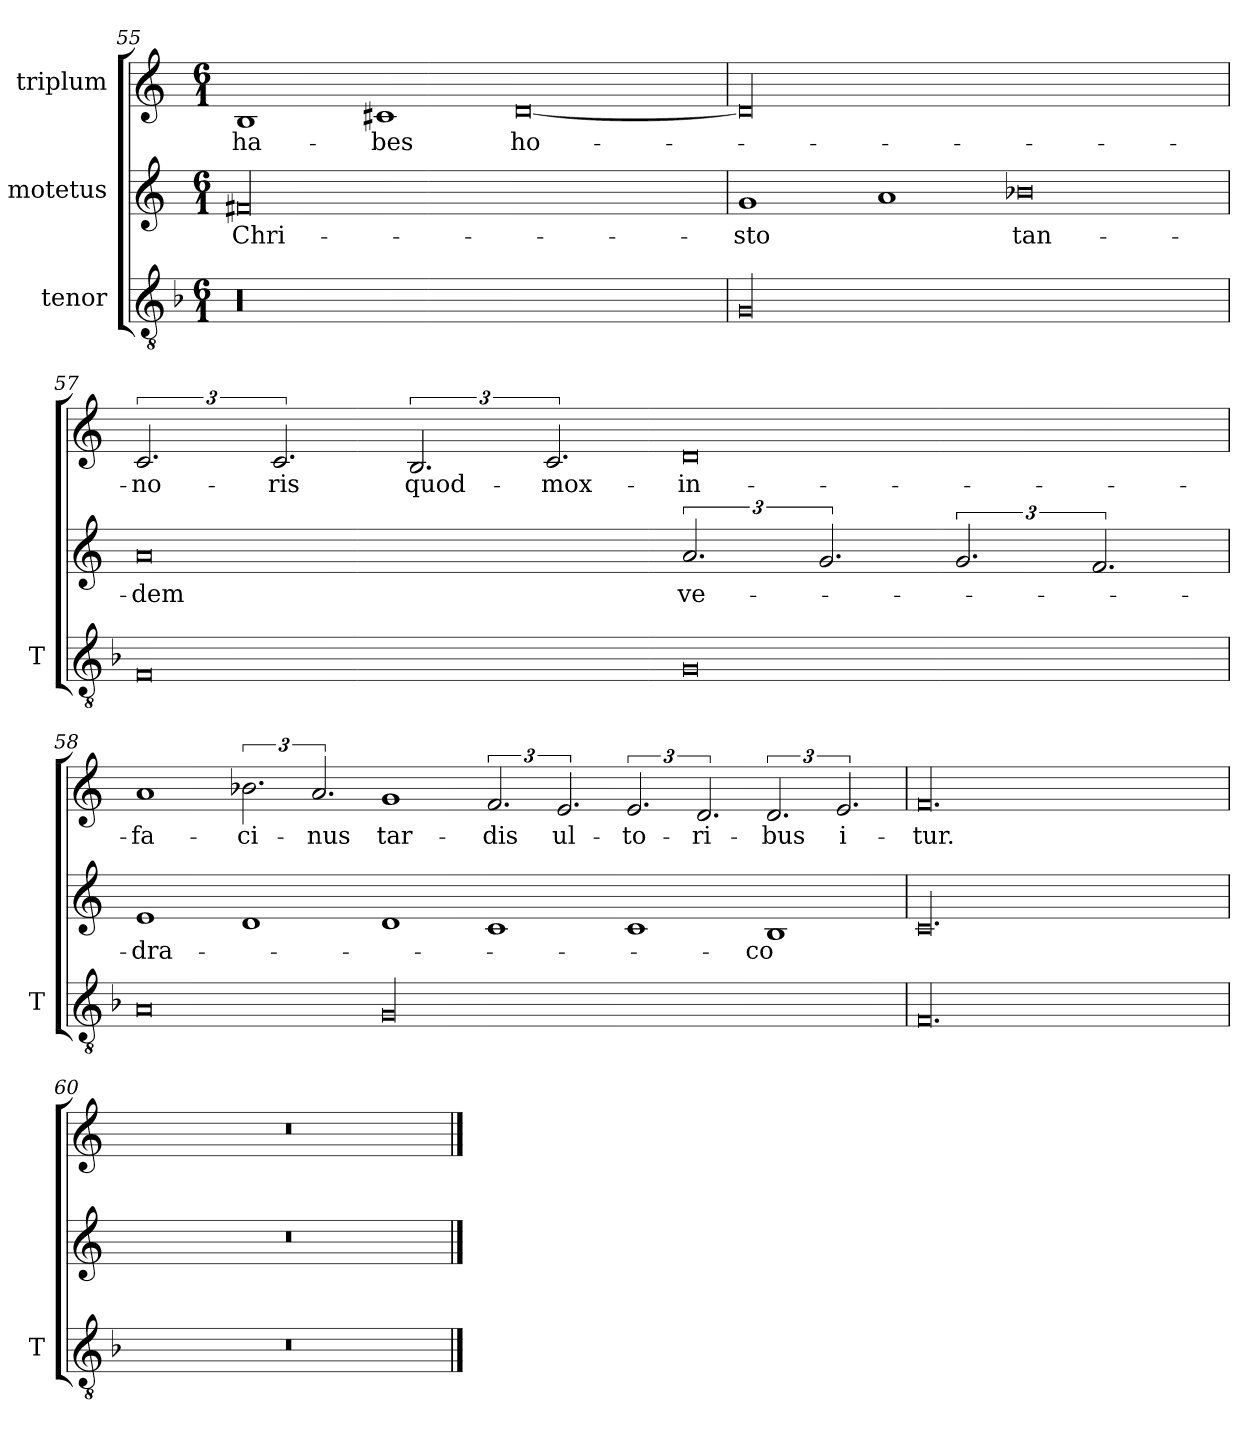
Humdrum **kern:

**kern	**kern	**text	**kern	**text
*part3	*part2	*part2	*part1	*part1
*staff3	*staff2	*staff2	*staff1	*staff1
*I"tenor	*I"motetus	*	*I"triplum	*
*I'T	*	*	*	*
*clefGv2	*clefG2	*	*clefG2	*
*k[b-]	*k[]	*	*k[]	*
*F:	*C:	*	*C:	*
*M6/1	*M6/1	*	*M6/1	*
=55	=55	=55	=55	=55
00r	00f#X/	Chri-	1B/	ha-
.	.	.	1c#X/	-bes
.	.	.	[0d/	ho-
=56	=56	=56	=56	=56
00G/	1g/	-sto	00d/]	.
.	1a/	.	.	.
.	0b-X\	tan-	.	.
=57	=57	=57	=57	=57
0F/	0a/	-dem	3.c/	-no-
.	.	.	3.c/	-ris
.	.	.	3.B/	quod-
.	.	.	3.c/	mox-
0G/	3.a/	ve-	0d/	in-
.	3.g/	.	.	.
.	3.g/	.	.	.
.	3.f/	.	.	.
!!LO:PB:g=z
=58	=58	=58	=58	=58
0A/	1e/	dra-	1a/	fa-
.	1d/	.	3.b-X\	-ci-
.	.	.	3.a/	-nus
00G/	1d/	.	1g/	tar-
.	1c/	.	3.f/	-dis
.	.	.	3.e/	ul-
.	1c/	.	3.e/	-to-
.	.	.	3.d/	-ri-
.	1B/	-co-	3.d/	-bus
.	.	.	3.e/	i-
=59	=59	=59	=59	=59
00.F/	00.c/	-	00.f/	-tur.
=60	=60	=60	=60	=60
00.r	00.r	.	00.r	.
==	==	==	==	==
*-	*-	*-	*-	*-
